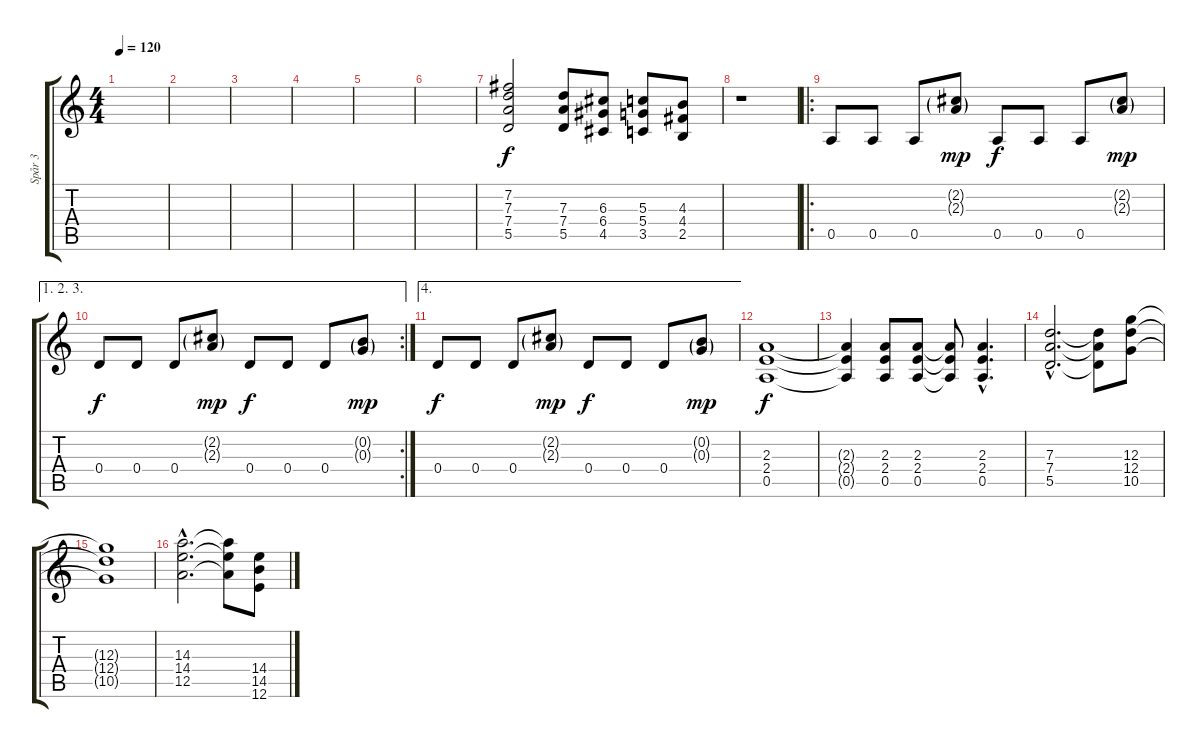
\track ("Spår 3" "Spår 3") {instrument overdrivenguitar}
\staff {score tabs}
\tuning (E4 B3 G3 D3 A2 E2) {hide}
\ts (4 4)
\tempo 120
\clef g2
\ks c
|
|
|
|
|
|
(7.2 7.3 7.4 5.5).2 (7.3 7.4 5.5).8 (6.3 6.4 4.5).8 (5.3 5.4 3.5).8 (4.3 4.4 2.5).8 |
r.1 |
\ro
0.5.8 0.5.8 0.5.8 (2.2{g} 2.3{g}).8{dy mp} 0.5.8{dy f} 0.5.8 0.5.8 (2.2{g} 2.3{g}).8{dy mp} |
\ae (1 2 3)
\rc 2
0.4.8{dy f} 0.4.8 0.4.8 (2.2{g} 2.3{g}).8{dy mp} 0.4.8{dy f} 0.4.8 0.4.8 (0.2{g} 0.3{g}).8{dy mp} |
\ae 4
0.4.8{dy f} 0.4.8 0.4.8 (2.2{g} 2.3{g}).8{dy mp} 0.4.8{dy f} 0.4.8 0.4.8 (0.2{g} 0.3{g}).8{dy mp} |
(2.3 2.4 0.5).1{dy f} |
(2.3{t} 2.4{t} 0.5{t}).4 (2.3 2.4 0.5).8 (2.3 2.4 0.5).8 (2.3{t} 2.4{t} 0.5{t}).8 (2.3{hac} 2.4{hac} 0.5{hac}).4{d} |
(7.3{hac} 7.4{hac} 5.5{hac}).2{d} (7.3{t} 7.4{t} 5.5{t}).8 (12.3 12.4 10.5).8 |
(12.3{t} 12.4{t} 10.5{t}).1 |
(14.3{hac} 14.4{hac} 12.5{hac}).2{d} (14.3{t} 14.4{t} 12.5{t}).8 (14.4 14.5 12.6).8
